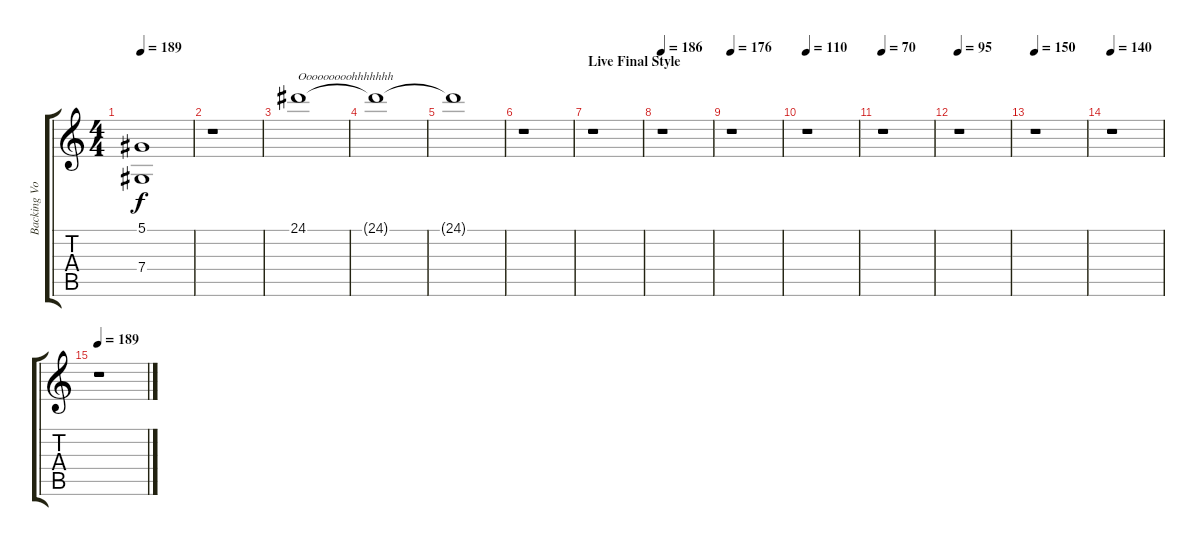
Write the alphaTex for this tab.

\track ("Backing Vocals" "Backing Vo") {instrument stringensemble1}
\staff {score tabs}
\tuning (Eb4 Bb3 Gb3 Db3 Ab2 Eb2) {hide}
\ts (4 4)
\tempo 189
\clef g2
\ks c
(5.1 7.4).1{dy f} |
r.1 |
24.1.1{txt "Ooooooooohhhhhhh" volume 9} |
24.1{t}.1 |
24.1{t}.1 |
r.1 |
\section ("" "Live Final Style")
r.1 |
\tempo 186
r.1 |
\tempo 176
r.1 |
\tempo 110
r.1 |
\tempo 70
r.1 |
\tempo 95
r.1 |
\tempo 150
r.1 |
\tempo 95
\tempo 140
r.1 |
\tempo 189
r.1
